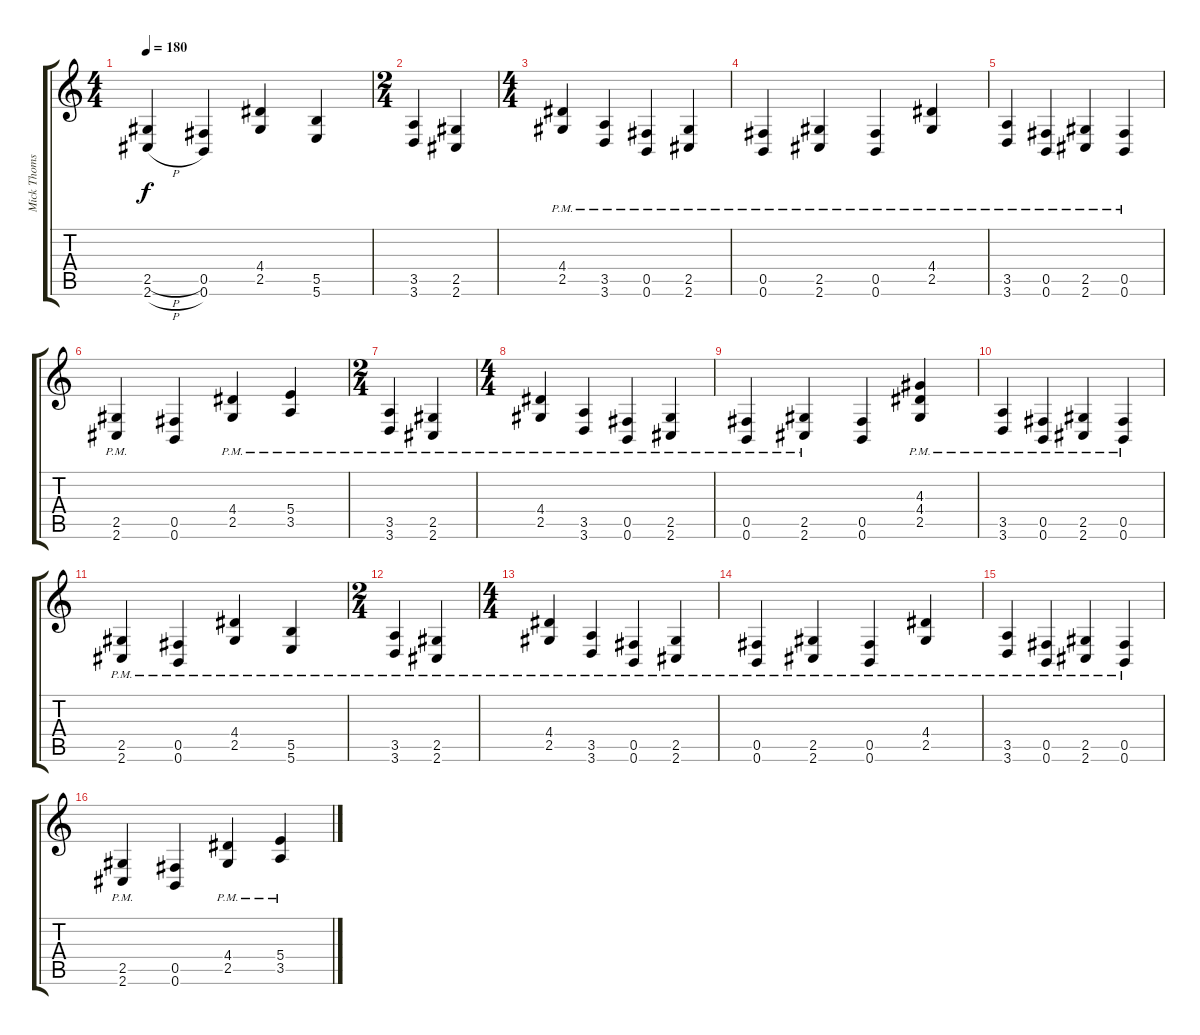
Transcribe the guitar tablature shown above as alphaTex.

\track ("Mick Thomson" "Mick Thoms") {instrument distortionguitar}
\staff {score tabs}
\tuning (Db4 Ab3 E3 B2 Gb2 B1) {hide}
\ts (4 4)
\tempo 180
\clef g2
\ks c
(2.5{h} 2.6{h}).4{dy f} (0.5 0.6).4 (4.4 2.5).4 (5.5 5.6).4 |
\ts (2 4)
(3.5 3.6).4 (2.5 2.6).4 |
\ts (4 4)
(4.4{pm} 2.5{pm}).4 (3.5{pm} 3.6{pm}).4 (0.5{pm} 0.6{pm}).4 (2.5{pm} 2.6{pm}).4 |
(0.5{pm} 0.6{pm}).4 (2.5{pm} 2.6{pm}).4 (0.5{pm} 0.6{pm}).4 (4.4{pm} 2.5{pm}).4 |
(3.5{pm} 3.6{pm}).4 (0.5{pm} 0.6{pm}).4 (2.5{pm} 2.6{pm}).4 (0.5{pm} 0.6{pm}).4 |
(2.5{pm} 2.6{pm}).4 (0.5 0.6).4 (4.4{pm} 2.5{pm}).4 (5.4{pm} 3.5{pm}).4 |
\ts (2 4)
(3.5{pm} 3.6{pm}).4 (2.5{pm} 2.6{pm}).4 |
\ts (4 4)
(4.4{pm} 2.5{pm}).4 (3.5{pm} 3.6{pm}).4 (0.5{pm} 0.6{pm}).4 (2.5{pm} 2.6{pm}).4 |
(0.5{pm} 0.6{pm}).4 (2.5{pm} 2.6{pm}).4 (0.5 0.6).4 (4.3{pm} 4.4{pm} 2.5{pm}).4 |
(3.5{pm} 3.6{pm}).4 (0.5{pm} 0.6{pm}).4 (2.5{pm} 2.6{pm}).4 (0.5{pm} 0.6{pm}).4 |
(2.5{pm} 2.6{pm}).4 (0.5{pm} 0.6{pm}).4 (4.4{pm} 2.5{pm}).4 (5.5{pm} 5.6{pm}).4 |
\ts (2 4)
(3.5{pm} 3.6{pm}).4 (2.5{pm} 2.6{pm}).4 |
\ts (4 4)
(4.4{pm} 2.5{pm}).4 (3.5{pm} 3.6{pm}).4 (0.5{pm} 0.6{pm}).4 (2.5{pm} 2.6{pm}).4 |
(0.5{pm} 0.6{pm}).4 (2.5{pm} 2.6{pm}).4 (0.5{pm} 0.6{pm}).4 (4.4{pm} 2.5{pm}).4 |
(3.5{pm} 3.6{pm}).4 (0.5{pm} 0.6{pm}).4 (2.5{pm} 2.6{pm}).4 (0.5{pm} 0.6{pm}).4 |
(2.5{pm} 2.6{pm}).4 (0.5 0.6).4 (4.4{pm} 2.5{pm}).4 (5.4{pm} 3.5{pm}).4
